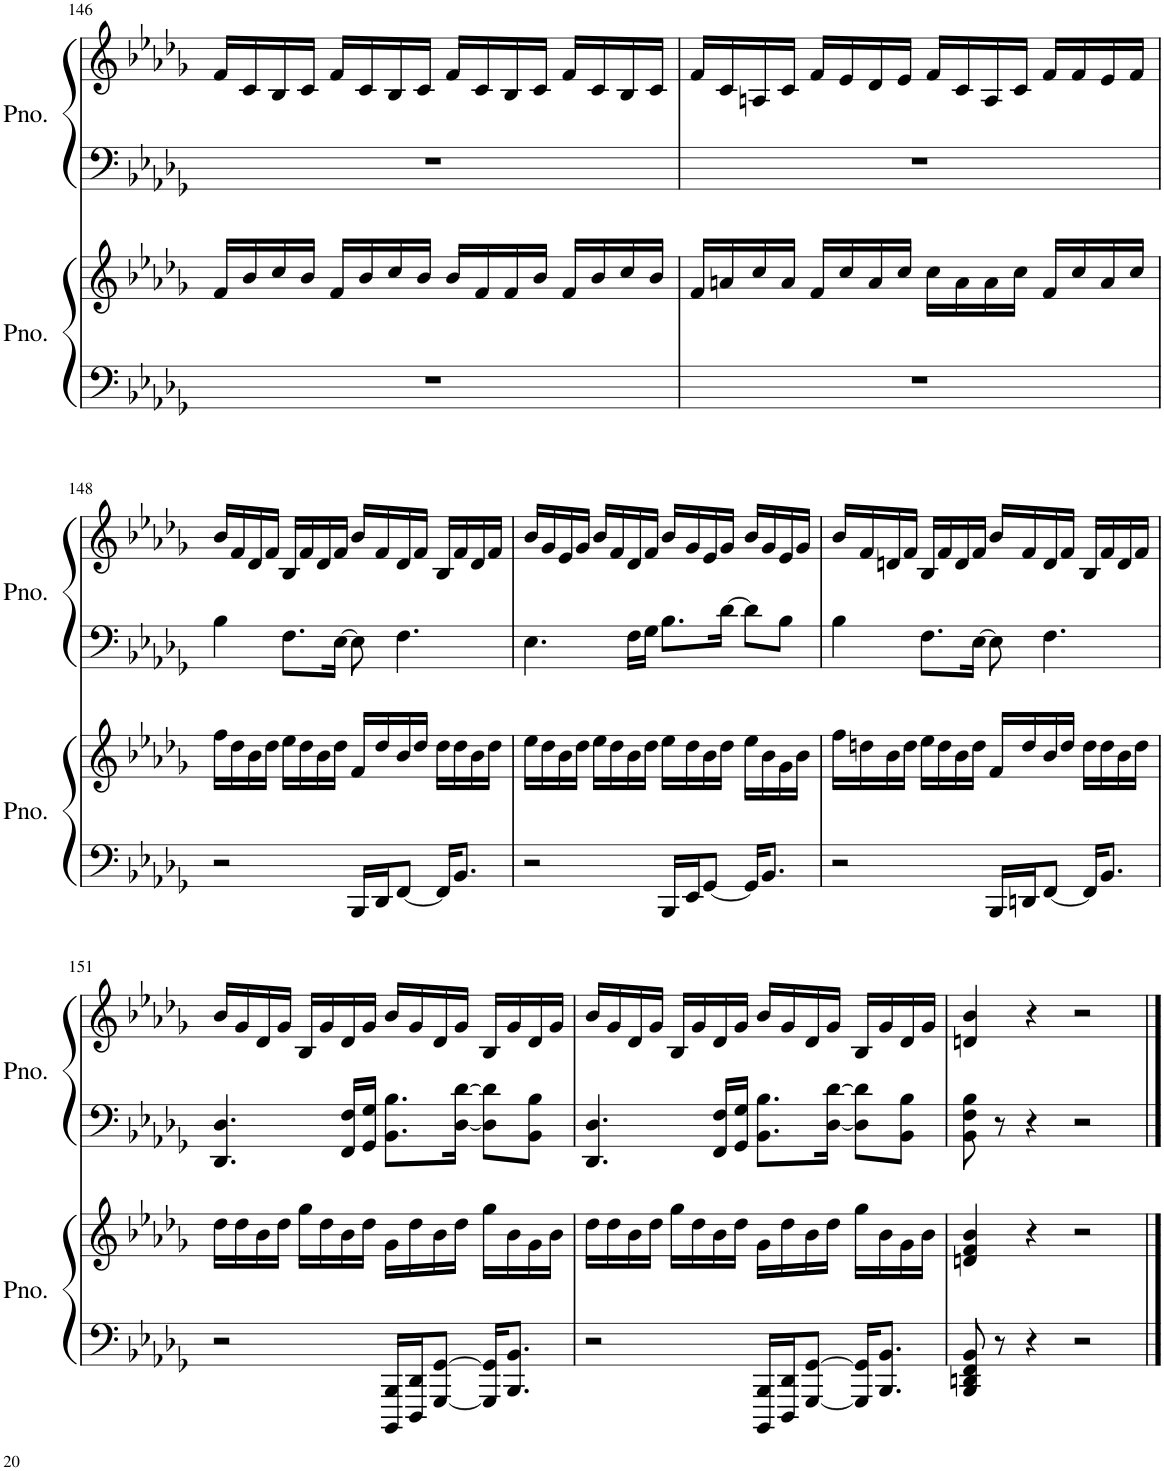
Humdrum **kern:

**kern	**kern	**kern	**kern
*part2	*part2	*part1	*part1
*staff4	*staff3	*staff2	*staff1
*I"Piano	*	*I"Piano	*
*I'Pno.	*	*I'Pno.	*
!!LO:PB:g=z
*clefF4	*clefG2	*clefF4	*clefG2
*k[b-e-a-d-g-]	*k[b-e-a-d-g-]	*k[b-e-a-d-g-]	*k[b-e-a-d-g-]
*M4/4	*M4/4	*M4/4	*M4/4
=146	=146	=146	=146
1r	16f/LL	1r	16f/LL
.	16b-/	.	16c/
.	16cc/	.	16B-/
.	16b-/JJ	.	16c/JJ
.	16f/LL	.	16f/LL
.	16b-/	.	16c/
.	16cc/	.	16B-/
.	16b-/JJ	.	16c/JJ
.	16b-/LL	.	16f/LL
.	16f/	.	16c/
.	16f/	.	16B-/
.	16b-/JJ	.	16c/JJ
.	16f/LL	.	16f/LL
.	16b-/	.	16c/
.	16cc/	.	16B-/
.	16b-/JJ	.	16c/JJ
=147	=147	=147	=147
1r	16f/LL	1r	16f/LL
.	16an/	.	16c/
.	16cc/	.	16An/
.	16a/JJ	.	16c/JJ
.	16f/LL	.	16f/LL
.	16cc/	.	16e-/
.	16a/	.	16d-/
.	16cc/JJ	.	16e-/JJ
.	16cc\LL	.	16f/LL
.	16a\	.	16c/
.	16a\	.	16A/
.	16cc\JJ	.	16c/JJ
.	16f/LL	.	16f/LL
.	16cc/	.	16f/
.	16a/	.	16e-/
.	16cc/JJ	.	16f/JJ
!!LO:LB:g=z
=148	=148	=148	=148
2r	16ff\LL	4B-\	16b-/LL
.	16dd-\	.	16f/
.	16b-\	.	16d-/
.	16dd-\JJ	.	16f/JJ
.	16ee-\LL	8.F\L	16B-/LL
.	16dd-\	.	16f/
.	16b-\	.	16d-/
.	16dd-\JJ	[16E-\Jk	16f/JJ
16BBB-/LL	16f/LL	8E-\]	16b-/LL
16DD-/J	16dd-/	.	16f/
[8FF/J	16b-/	4.F\	16d-/
.	16dd-/JJ	.	16f/JJ
16FF/KL]	16dd-\LL	.	16B-/LL
8.BB-/J	16dd-\	.	16f/
.	16b-\	.	16d-/
.	16dd-\JJ	.	16f/JJ
=149	=149	=149	=149
2r	16ee-\LL	4.E-\	16b-/LL
.	16dd-\	.	16g-/
.	16b-\	.	16e-/
.	16dd-\JJ	.	16g-/JJ
.	16ee-\LL	.	16b-/LL
.	16dd-\	.	16f/
.	16b-\	16F\LL	16d-/
.	16dd-\JJ	16G-\JJ	16f/JJ
16BBB-/LL	16ee-\LL	8.B-\L	16b-/LL
16EE-/J	16dd-\	.	16g-/
[8GG-/J	16b-\	.	16e-/
.	16dd-\JJ	[16d-\Jk	16g-/JJ
16GG-/KL]	16ee-\LL	8d-\L]	16b-/LL
8.BB-/J	16b-\	.	16g-/
.	16g-\	8B-\J	16e-/
.	16b-\JJ	.	16g-/JJ
=150	=150	=150	=150
2r	16ff\LL	4B-\	16b-/LL
.	16ddn\	.	16f/
.	16b-\	.	16dn/
.	16dd\JJ	.	16f/JJ
.	16ee-\LL	8.F\L	16B-/LL
.	16dd\	.	16f/
.	16b-\	.	16d/
.	16dd\JJ	[16E-\Jk	16f/JJ
16BBB-/LL	16f/LL	8E-\]	16b-/LL
16DDn/J	16dd/	.	16f/
[8FF/J	16b-/	4.F\	16d/
.	16dd/JJ	.	16f/JJ
16FF/KL]	16dd\LL	.	16B-/LL
8.BB-/J	16dd\	.	16f/
.	16b-\	.	16d/
.	16dd\JJ	.	16f/JJ
!!LO:LB:g=z
=151	=151	=151	=151
2r	16dd-\LL	4.DD-/ 4.D-/	16b-/LL
.	16dd-\	.	16g-/
.	16b-\	.	16d-/
.	16dd-\JJ	.	16g-/JJ
.	16gg-\LL	.	16B-/LL
.	16dd-\	.	16g-/
.	16b-\	16FF/ 16F/LL	16d-/
.	16dd-\JJ	16GG-/ 16G-/JJ	16g-/JJ
16BBBB-/ 16BBB-/LL	16g-\LL	8.BB-\ 8.B-\L	16b-/LL
16DDD-/ 16DD-/J	16dd-\	.	16g-/
[8GGG-/ [8GG-/J	16b-\	.	16d-/
.	16dd-\JJ	[16D-\ [16d-\Jk	16g-/JJ
16GGG-/] 16GG-/]KL	16gg-\LL	8D-\] 8d-\]L	16B-/LL
8.BBB-/ 8.BB-/J	16b-\	.	16g-/
.	16g-\	8BB-\ 8B-\J	16d-/
.	16b-\JJ	.	16g-/JJ
=152	=152	=152	=152
2r	16dd-\LL	4.DD-/ 4.D-/	16b-/LL
.	16dd-\	.	16g-/
.	16b-\	.	16d-/
.	16dd-\JJ	.	16g-/JJ
.	16gg-\LL	.	16B-/LL
.	16dd-\	.	16g-/
.	16b-\	16FF/ 16F/LL	16d-/
.	16dd-\JJ	16GG-/ 16G-/JJ	16g-/JJ
16BBBB-/ 16BBB-/LL	16g-\LL	8.BB-\ 8.B-\L	16b-/LL
16DDD-/ 16DD-/J	16dd-\	.	16g-/
[8GGG-/ [8GG-/J	16b-\	.	16d-/
.	16dd-\JJ	[16D-\ [16d-\Jk	16g-/JJ
16GGG-/] 16GG-/]KL	16gg-\LL	8D-\] 8d-\]L	16B-/LL
8.BBB-/ 8.BB-/J	16b-\	.	16g-/
.	16g-\	8BB-\ 8B-\J	16d-/
.	16b-\JJ	.	16g-/JJ
=153	=153	=153	=153
8BBB-/ 8DDn/ 8FF/ 8BB-/	4dn/ 4f/ 4b-/	8BB-\ 8F\ 8B-\	4dn/ 4b-/
8r	.	8r	.
4r	4r	4r	4r
2r	2r	2r	2r
==	==	==	==
*-	*-	*-	*-
